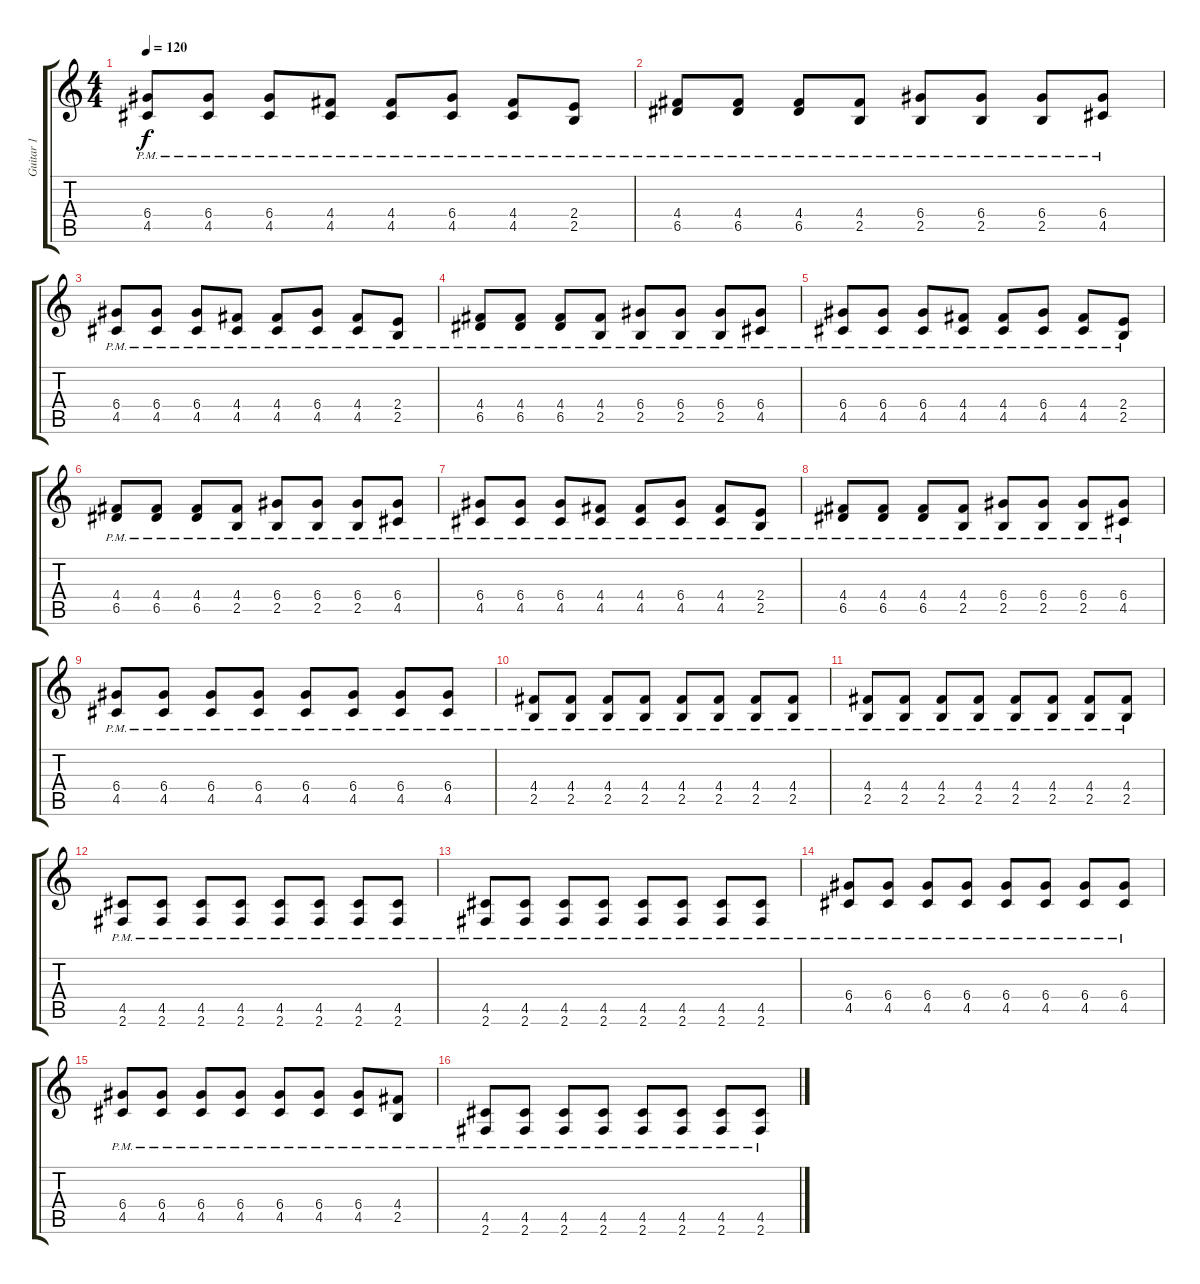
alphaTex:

\track ("Guitar 1" "Guitar 1") {instrument distortionguitar}
\staff {score tabs}
\tuning (E4 B3 G3 D3 A2 E2) {hide}
\ts (4 4)
\tempo 120
\clef g2
\ks c
(6.4{pm} 4.5{pm}).8{dy f} (6.4{pm} 4.5{pm}).8 (6.4{pm} 4.5{pm}).8 (4.4{pm} 4.5{pm}).8 (4.4{pm} 4.5{pm}).8 (6.4{pm} 4.5{pm}).8 (4.4{pm} 4.5{pm}).8 (2.4{pm} 2.5{pm}).8 |
(4.4{pm} 6.5{pm}).8 (4.4{pm} 6.5{pm}).8 (4.4{pm} 6.5{pm}).8 (4.4{pm} 2.5{pm}).8 (6.4{pm} 2.5{pm}).8 (6.4{pm} 2.5{pm}).8 (6.4{pm} 2.5{pm}).8 (6.4{pm} 4.5{pm}).8 |
(6.4{pm} 4.5{pm}).8 (6.4{pm} 4.5{pm}).8 (6.4{pm} 4.5{pm}).8 (4.4{pm} 4.5{pm}).8 (4.4{pm} 4.5{pm}).8 (6.4{pm} 4.5{pm}).8 (4.4{pm} 4.5{pm}).8 (2.4{pm} 2.5{pm}).8 |
(4.4{pm} 6.5{pm}).8 (4.4{pm} 6.5{pm}).8 (4.4{pm} 6.5{pm}).8 (4.4{pm} 2.5{pm}).8 (6.4{pm} 2.5{pm}).8 (6.4{pm} 2.5{pm}).8 (6.4{pm} 2.5{pm}).8 (6.4{pm} 4.5{pm}).8 |
(6.4{pm} 4.5{pm}).8 (6.4{pm} 4.5{pm}).8 (6.4{pm} 4.5{pm}).8 (4.4{pm} 4.5{pm}).8 (4.4{pm} 4.5{pm}).8 (6.4{pm} 4.5{pm}).8 (4.4{pm} 4.5{pm}).8 (2.4{pm} 2.5{pm}).8 |
(4.4{pm} 6.5{pm}).8 (4.4{pm} 6.5{pm}).8 (4.4{pm} 6.5{pm}).8 (4.4{pm} 2.5{pm}).8 (6.4{pm} 2.5{pm}).8 (6.4{pm} 2.5{pm}).8 (6.4{pm} 2.5{pm}).8 (6.4{pm} 4.5{pm}).8 |
(6.4{pm} 4.5{pm}).8 (6.4{pm} 4.5{pm}).8 (6.4{pm} 4.5{pm}).8 (4.4{pm} 4.5{pm}).8 (4.4{pm} 4.5{pm}).8 (6.4{pm} 4.5{pm}).8 (4.4{pm} 4.5{pm}).8 (2.4{pm} 2.5{pm}).8 |
(4.4{pm} 6.5{pm}).8 (4.4{pm} 6.5{pm}).8 (4.4{pm} 6.5{pm}).8 (4.4{pm} 2.5{pm}).8 (6.4{pm} 2.5{pm}).8 (6.4{pm} 2.5{pm}).8 (6.4{pm} 2.5{pm}).8 (6.4{pm} 4.5{pm}).8 |
(6.4{pm} 4.5{pm}).8 (6.4{pm} 4.5{pm}).8 (6.4{pm} 4.5{pm}).8 (6.4{pm} 4.5{pm}).8 (6.4{pm} 4.5{pm}).8 (6.4{pm} 4.5{pm}).8 (6.4{pm} 4.5{pm}).8 (6.4{pm} 4.5{pm}).8 |
(4.4{pm} 2.5{pm}).8 (4.4{pm} 2.5{pm}).8 (4.4{pm} 2.5{pm}).8 (4.4{pm} 2.5{pm}).8 (4.4{pm} 2.5{pm}).8 (4.4{pm} 2.5{pm}).8 (4.4{pm} 2.5{pm}).8 (4.4{pm} 2.5{pm}).8 |
(4.4{pm} 2.5{pm}).8 (4.4{pm} 2.5{pm}).8 (4.4{pm} 2.5{pm}).8 (4.4{pm} 2.5{pm}).8 (4.4{pm} 2.5{pm}).8 (4.4{pm} 2.5{pm}).8 (4.4{pm} 2.5{pm}).8 (4.4{pm} 2.5{pm}).8 |
(4.5{pm} 2.6{pm}).8 (4.5{pm} 2.6{pm}).8 (4.5{pm} 2.6{pm}).8 (4.5{pm} 2.6{pm}).8 (4.5{pm} 2.6{pm}).8 (4.5{pm} 2.6{pm}).8 (4.5{pm} 2.6{pm}).8 (4.5{pm} 2.6{pm}).8 |
(4.5{pm} 2.6{pm}).8 (4.5{pm} 2.6{pm}).8 (4.5{pm} 2.6{pm}).8 (4.5{pm} 2.6{pm}).8 (4.5{pm} 2.6{pm}).8 (4.5{pm} 2.6{pm}).8 (4.5{pm} 2.6{pm}).8 (4.5{pm} 2.6{pm}).8 |
(6.4{pm} 4.5{pm}).8 (6.4{pm} 4.5{pm}).8 (6.4{pm} 4.5{pm}).8 (6.4{pm} 4.5{pm}).8 (6.4{pm} 4.5{pm}).8 (6.4{pm} 4.5{pm}).8 (6.4{pm} 4.5{pm}).8 (6.4{pm} 4.5{pm}).8 |
(6.4{pm} 4.5{pm}).8 (6.4{pm} 4.5{pm}).8 (6.4{pm} 4.5{pm}).8 (6.4{pm} 4.5{pm}).8 (6.4{pm} 4.5{pm}).8 (6.4{pm} 4.5{pm}).8 (6.4{pm} 4.5{pm}).8 (4.4{pm} 2.5{pm}).8 |
(4.5{pm} 2.6{pm}).8 (4.5{pm} 2.6{pm}).8 (4.5{pm} 2.6{pm}).8 (4.5{pm} 2.6{pm}).8 (4.5{pm} 2.6{pm}).8 (4.5{pm} 2.6{pm}).8 (4.5{pm} 2.6{pm}).8 (4.5{pm} 2.6{pm}).8
